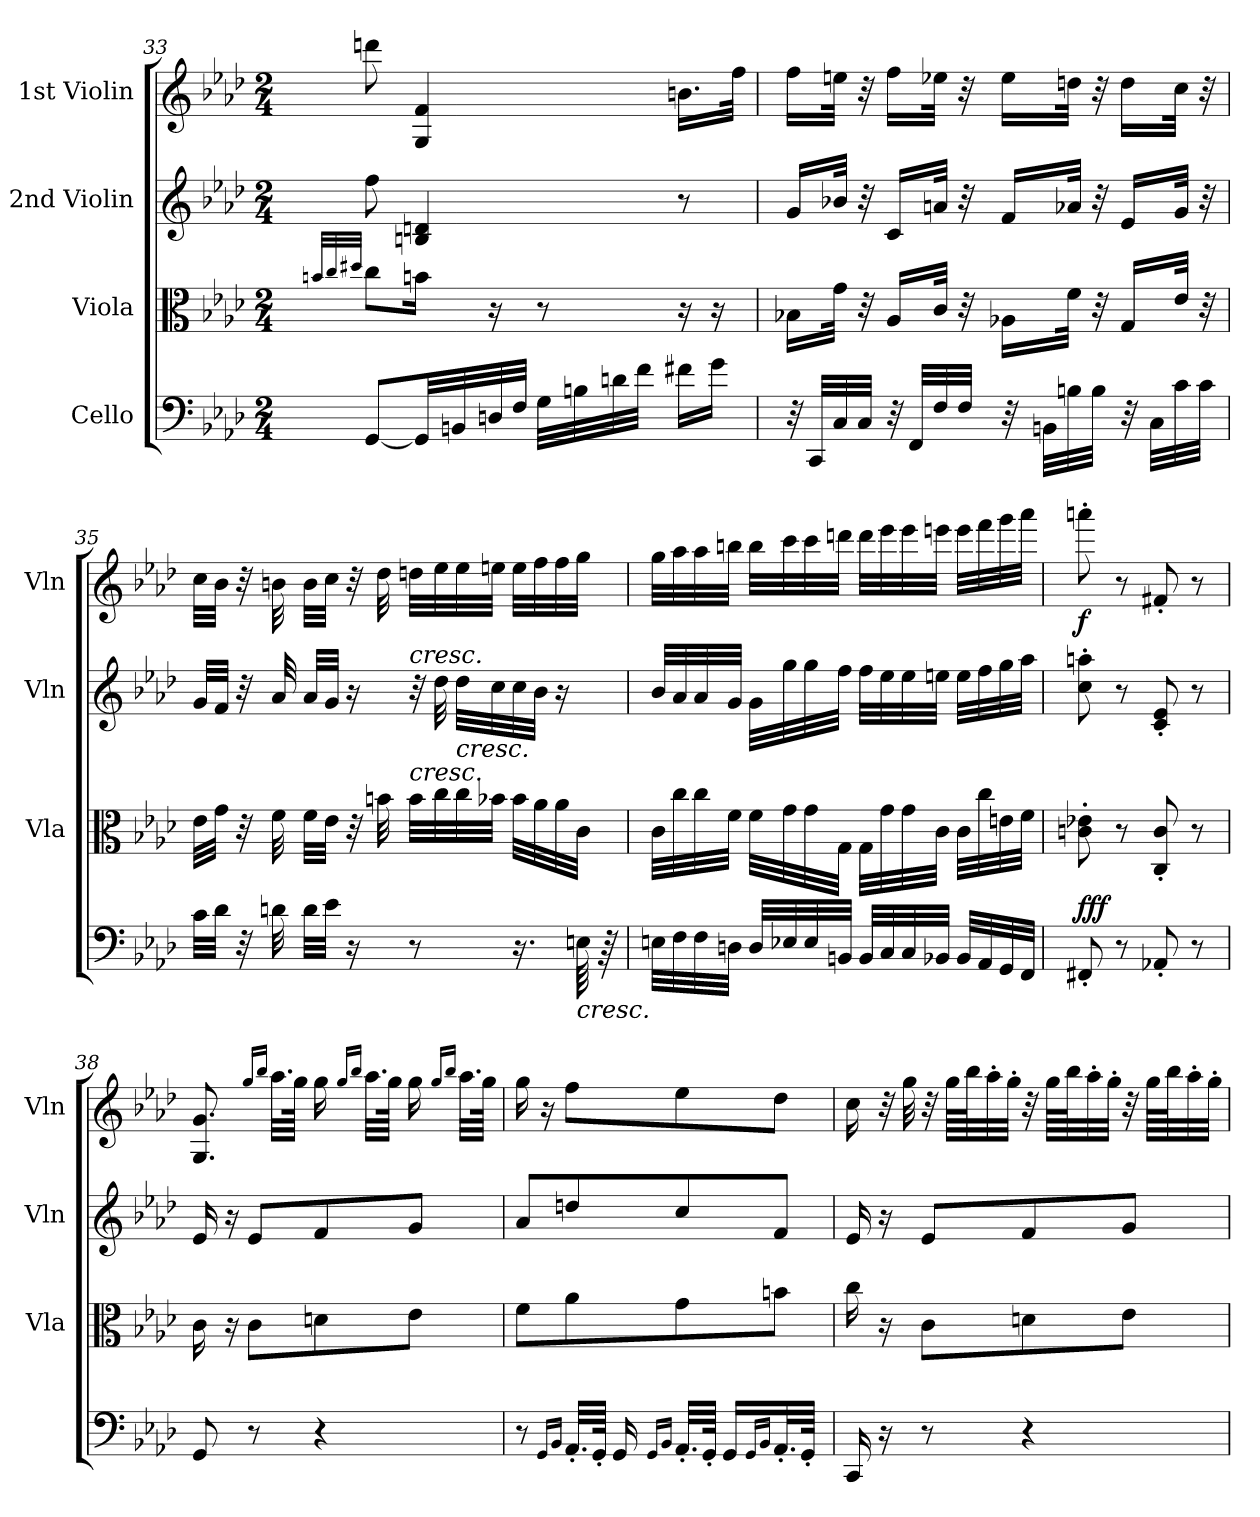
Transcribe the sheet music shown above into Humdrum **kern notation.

**kern	**dynam	**kern	**kern	**kern	**dynam
*part4	*part4	*part3	*part2	*part1	*part1
*staff4	*staff4	*staff3	*staff2	*staff1	*staff1
*I"Cello	*	*I"Viola	*I"2nd Violin	*I"1st Violin	*
*	*	*I'Vla	*I'Vln	*I'Vln	*
*clefF4	*	*clefC3	*clefG2	*clefG2	*
*k[b-e-a-d-]	*	*k[b-e-a-d-]	*k[b-e-a-d-]	*k[b-e-a-d-]	*
*f:	*	*f:	*f:	*f:	*
*M2/4	*	*M2/4	*M2/4	*M2/4	*
=33	=33	=33	=33	=33	=33
.	.	32qbn/LLL	.	.	.
.	.	32qcc/	.	.	.
.	.	32qdd#X/JJJ	.	.	.
[8GG/L	.	8cc\L	8ff\	8dddn\	.
32GG/LL]	.	16b\Jk	4Bn/ 4dn/	4G/ 4f/	.
32BBn/	.	.	.	.	.
32Dn/	.	16r	.	.	.
32F/JJJ	.	.	.	.	.
32G\LLL	.	8r	.	.	.
32Bn\	.	.	.	.	.
32dn\	.	.	.	.	.
32f\JJJ	.	.	.	.	.
16f#X\LL	.	16r	8r	16.bn\LL	.
16g\JJ	.	16r	.	.	.
.	.	.	.	32ff\JJk	.
!!LO:LB:g=z
=34	=34	=34	=34	=34	=34
32r	.	16B-X\LL	16g/LL	16ff\LL	.
32CC/LLL	.	.	.	.	.
32C/	.	32g\JJk	32b-X/JJk	32een\JJk	.
32C/JJJ	.	32r	32r	32r	.
32r	.	16A-/LL	16c/LL	16ff\LL	.
32FF/LLL	.	.	.	.	.
32F/	.	32c/JJk	32an/JJk	32ee-X\JJk	.
32F/JJJ	.	32r	32r	32r	.
32r	.	16A-X\LL	16f/LL	16ee-\LL	.
32BBn\LLL	.	.	.	.	.
32Bn\	.	32f\JJk	32a-X/JJk	32ddn\JJk	.
32B\JJJ	.	32r	32r	32r	.
32r	.	16G/LL	16e-/LL	16dd\LL	.
32C\LLL	.	.	.	.	.
32c\	.	32e-/JJk	32g/JJk	32cc\JJk	.
32c\JJJ	.	32r	32r	32r	.
=35	=35	=35	=35	=35	=35
32c\LLL	.	32e-\LLL	32g/LLL	32cc\LLL	.
32d-\JJJ	.	32g\JJJ	32f/JJJ	32b-\JJJ	.
32r	.	32r	32r	32r	.
32dn\	.	32f\	32a-/	32bn\	.
32d\LLL	.	32f\LLL	32a-/LLL	32b\LLL	.
32e-\JJJ	.	32e-\JJJ	32g/JJJ	32cc\JJJ	.
16r	.	32r	16r	32r	.
.	.	32bn\	.	32dd-\	.
!	!	!	!LO:TX:a:i:t=cresc.	!	!
!	!	!LO:TX:a:i:t=cresc.	!	!	!
8r	.	32b\LLL	32r	32ddn\LLL	.
.	.	32cc\	32dd-\	32ee-\	.
!	!	!	!LO:TX:b:i:t=cresc.	!	!
.	.	32cc\	32dd-\LLL	32ee-\	.
.	.	32b-X\JJJ	32cc\	32een\JJJ	.
16.r	.	32b-\LLL	32cc\	32ee\LLL	.
.	.	32a-\	32b-\JJJ	32ff\	.
.	.	32a-\	16r	32ff\	.
!LO:TX:b:i:t=cresc.	!	!	!	!	!
64En\	.	32c\JJJ	.	32gg\JJJ	.
64r	.	.	.	.	.
!!LO:PB:g=z
=36	=36	=36	=36	=36	=36
32En\LLL	.	32c\LLL	32b-/LLL	32gg\LLL	.
32F\	.	32cc\	32a-/	32aa-\	.
32F\	.	32cc\	32a-/	32aa-\	.
32Dn\JJJ	.	32f\JJJ	32g/JJJ	32bbn\JJJ	.
32D/LLL	.	32f\LLL	32g\LLL	32bb\LLL	.
32E-X/	.	32g\	32gg\	32ccc\	.
32E-/	.	32g\	32gg\	32ccc\	.
32BBn/JJJ	.	32G\JJJ	32ff\JJJ	32dddn\JJJ	.
32BB/LLL	.	32G\LLL	32ff\LLL	32ddd\LLL	.
32C/	.	32g\	32ee-\	32eee-\	.
32C/	.	32g\	32ee-\	32eee-\	.
32BB-X/JJJ	.	32c\JJJ	32een\JJJ	32eeen\JJJ	.
32BB-/LLL	.	32c\LLL	32ee\LLL	32eee\LLL	.
32AA-/	.	32cc\	32ff\	32fff\	.
32GG/	.	32en\	32gg\	32ggg\	.
32FF/JJJ	.	32f\JJJ	32aa-\JJJ	32aaa-\JJJ	.
=37	=37	=37	=37	=37	=37
!	!LO:DY:a	!	!	!	!
!	!LO:DY:n=1:a	!	!	!	!
!	!LO:DY:n=2:b	!	!	!	!LO:DY:b
8FF#X'/	f f f	8cn\' 8e-X\'	8cc\' 8aan\'	8aaan'\	f
8r	.	8r	8r	8r	.
8AA-X'/	.	8C/' 8c/'	8c/' 8e-/'	8f#X'/	.
8r	.	8r	8r	8r	.
!!LO:LB:g=z
=38	=38	=38	=38	=38	=38
8GG/	.	16c\	16e-/	8.G/ 8.g/	.
.	.	16r	16r	.	.
8r	.	8c\L	8e-/L	.	.
.	.	.	.	16qgg/LL	.
.	.	.	.	16qbb-/JJ	.
.	.	.	.	32.aa-\LLL	.
.	.	.	.	64gg\JJJk	.
4r	.	8dn\	8f/	16gg\	.
.	.	.	.	16qgg/LL	.
.	.	.	.	16qbb-/JJ	.
.	.	.	.	32.aa-\LLL	.
.	.	.	.	64gg\JJJk	.
.	.	8e-\J	8g/J	16gg\	.
.	.	.	.	16qgg/LL	.
.	.	.	.	16qbb-/JJ	.
.	.	.	.	32.aa-\LLL	.
.	.	.	.	64gg\JJJk	.
=39	=39	=39	=39	=39	=39
8r	.	8f\L	8a-/L	16gg\	.
.	.	.	.	16r	.
16qGG/LL	.	.	.	.	.
16qBB-/JJ	.	.	.	.	.
32.AA-'/LLL	.	8a-\	8ddn/	8ff\L	.
64GG'/JJJk	.	.	.	.	.
16GG/	.	.	.	.	.
16qGG/LL	.	.	.	.	.
16qBB-/JJ	.	.	.	.	.
32.AA-'/LLL	.	8g\	8cc/	8ee-\	.
64GG'/JJJk	.	.	.	.	.
16GG/LL	.	.	.	.	.
16qGG/LL	.	.	.	.	.
16qBB-/JJ	.	.	.	.	.
32.AA-'/L	.	8bn\J	8f/J	8dd-\J	.
64GG'/JJJk	.	.	.	.	.
16ryy	.	.	.	.	.
!!LO:LB:g=z
=40	=40	=40	=40	=40	=40
16CC/	.	16cc\	16e-/	16cc\	.
16r	.	16r	16r	32r	.
.	.	.	.	32gg\	.
8r	.	8c\L	8e-/L	32r	.
.	.	.	.	64gg\LLLL	.
.	.	.	.	64bb-\J	.
.	.	.	.	32aa-'\	.
.	.	.	.	32gg'\JJJ	.
4r	.	8dn\	8f/	32r	.
.	.	.	.	64gg\LLLL	.
.	.	.	.	64bb-\J	.
.	.	.	.	32aa-'\	.
.	.	.	.	32gg'\JJJ	.
.	.	8e-\J	8g/J	32r	.
.	.	.	.	64gg\LLLL	.
.	.	.	.	64bb-\J	.
.	.	.	.	32aa-'\	.
.	.	.	.	32gg'\JJJ	.
=	=	=	=	=	=
*-	*-	*-	*-	*-	*-
